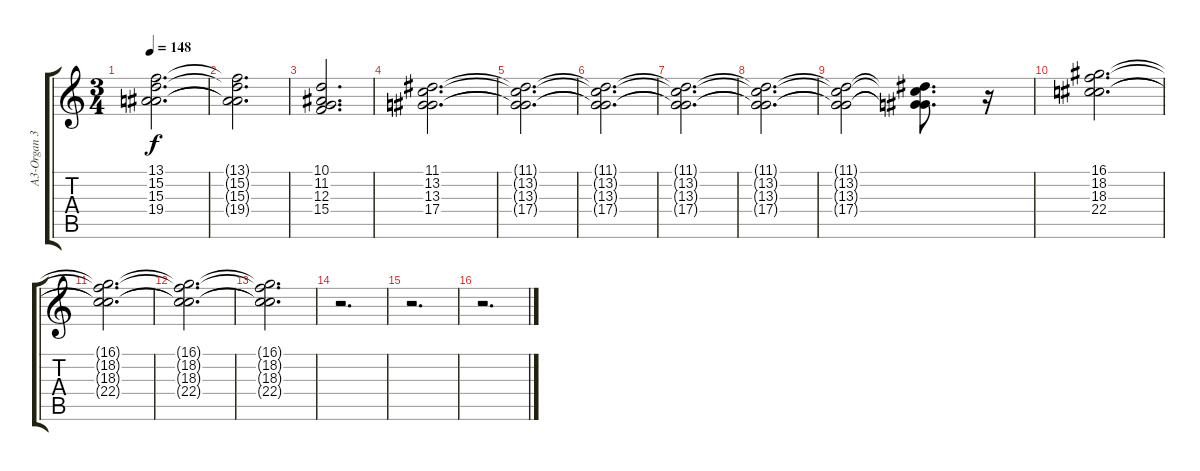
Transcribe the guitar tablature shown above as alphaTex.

\track ("A3-Organ 3     " "A3-Organ 3") {instrument rockorgan}
\staff {score tabs}
\tuning (E4 B3 G3 D3 A2 E2) {hide}
\ts (3 4)
\tempo 148
\clef g2
\ks c
(13.1{t} 15.2{t} 15.3{t} 19.4{t}).2{d dy f} |
(13.1{t} 15.2{t} 15.3{t} 19.4{t}).2{d} |
(10.1 11.2 12.3 15.4).2{d} |
(11.1 13.2 13.3 17.4).2{d} |
(11.1{t} 13.2{t} 13.3{t} 17.4{t}).2{d} |
(11.1{t} 13.2{t} 13.3{t} 17.4{t}).2{d} |
(11.1{t} 13.2{t} 13.3{t} 17.4{t}).2{d} |
(11.1{t} 13.2{t} 13.3{t} 17.4{t}).2{d} |
(11.1{t} 13.2{t} 13.3{t} 17.4{t}).2 (11.1{t} 13.2{t} 13.3{t} 17.4{t}).8{d} r.16 |
(16.1 18.2 18.3 22.4).2{d} |
(16.1{t} 18.2{t} 18.3{t} 22.4{t}).2{d} |
(16.1{t} 18.2{t} 18.3{t} 22.4{t}).2{d} |
(16.1{t} 18.2{t} 18.3{t} 22.4{t}).2{d} |
r.2{d} |
r.2{d} |
r.2{d}
